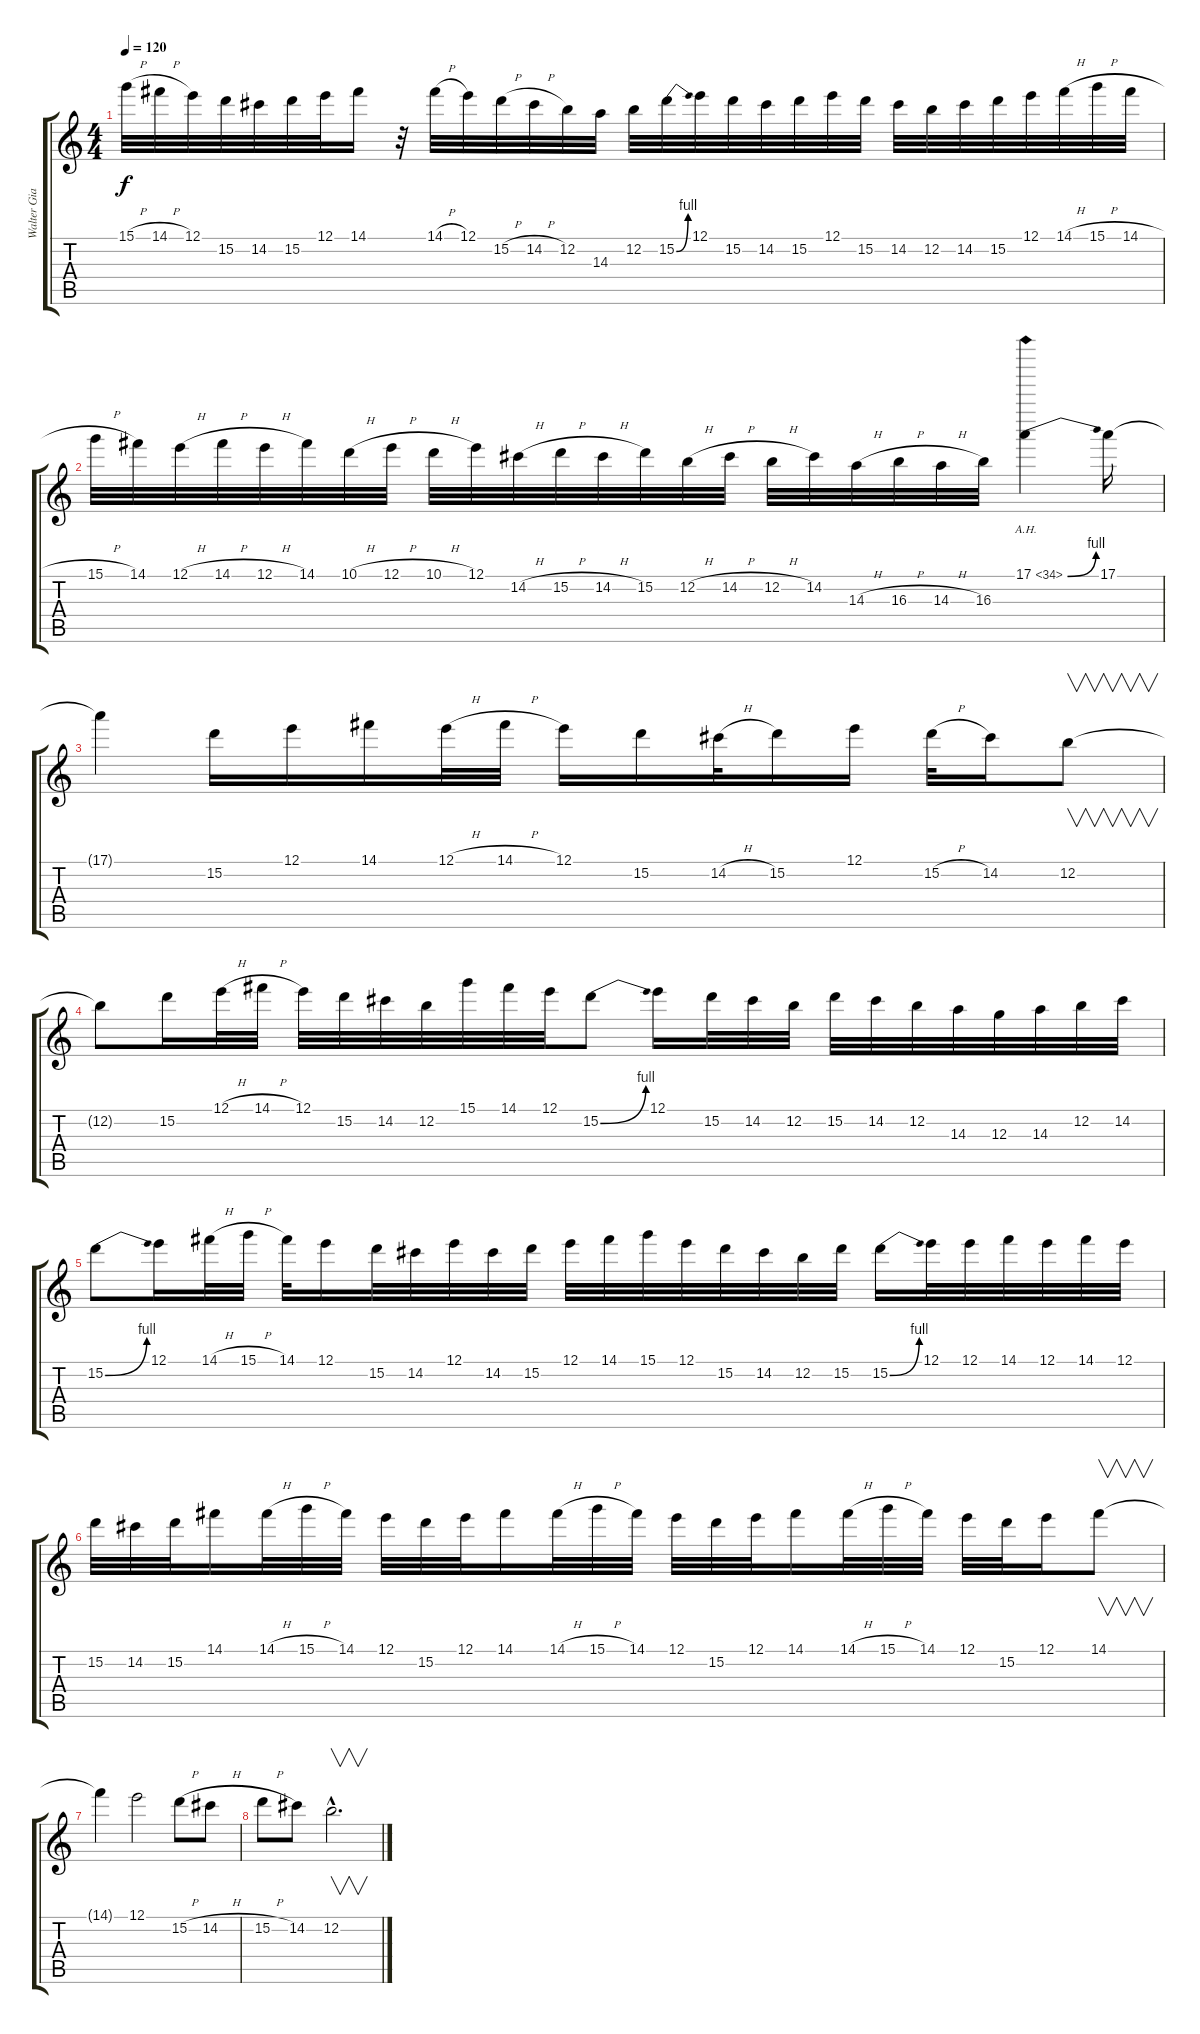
\track ("Walter Giardino" "Walter Gia") {instrument distortionguitar}
\staff {score tabs}
\tuning (E4 B3 G3 D3 A2 E2) {hide}
\ts (4 4)
\tempo 120
\clef g2
\ks c
15.1{h}.32{dy f} 14.1{h}.32 12.1.32 15.2.32 14.2.32 15.2.32 12.1.32 14.1.16 r.32 14.1{h}.32 12.1.32 15.2{h}.32 14.2{h}.32 12.2.32 14.3.32 12.2.32 15.2{be (bend 0 0 60 4)}.32 12.1.32 15.2.32 14.2.32 15.2.32 12.1.32 15.2.32 14.2.32 12.2.32 14.2.32 15.2.32 12.1.32 14.1{h}.32 15.1{h}.32 14.1{h}.32 |
15.1{h}.32 14.1.32 12.1{h}.32 14.1{h}.32 12.1{h}.32 14.1.32 10.1{h}.32 12.1{h}.32 10.1{h}.32 12.1.32 14.2{h}.32 15.2{h}.32 14.2{h}.32 15.2.32 12.2{h}.32 14.2{h}.32 12.2{h}.32 14.2.32 14.3{h}.32 16.3{h}.32 14.3{h}.32 16.3.32 17.1{be (bend 0 0 60 4) ah 17}.4 17.1.16 |
17.1{t}.4 15.2.16 12.1.16 14.1.16 12.1{h}.32 14.1{h}.32 12.1.16 15.2.16 14.2{h}.32 15.2.16 12.1.16 15.2{h}.32 14.2.16 12.2.8{v} |
12.2{t}.8 15.2.16 12.1{h}.32 14.1{h}.32 12.1.32 15.2.32 14.2.32 12.2.32 15.1.32 14.1.32 12.1.32 15.2{be (bend 0 0 60 4)}.8 12.1.16 15.2.32 14.2.32 12.2.32 15.2.32 14.2.32 12.2.32 14.3.32 12.3.32 14.3.32 12.2.32 14.2.32 |
15.2{be (bend 0 0 60 4)}.8 12.1.16 14.1{h}.32 15.1{h}.32 14.1.32 12.1.16 15.2.32 14.2.32 12.1.32 14.2.32 15.2.32 12.1.32 14.1.32 15.1.32 12.1.32 15.2.32 14.2.32 12.2.32 15.2.32 15.2{be (bend 0 0 60 4)}.16 12.1.32 12.1.32 14.1.32 12.1.32 14.1.32 12.1.32 |
15.2.32 14.2.32 15.2.32 14.1.16 14.1{h}.32 15.1{h}.32 14.1.32 12.1.32 15.2.32 12.1.32 14.1.16 14.1{h}.32 15.1{h}.32 14.1.32 12.1.32 15.2.32 12.1.32 14.1.16 14.1{h}.32 15.1{h}.32 14.1.32 12.1.32 15.2.32 12.1.16 14.1.8{v} |
14.1{t}.4 12.1.2 15.2{h}.8 14.2{h}.8 |
15.2{h}.8 14.2.8 12.2{hac}.2{v d}
